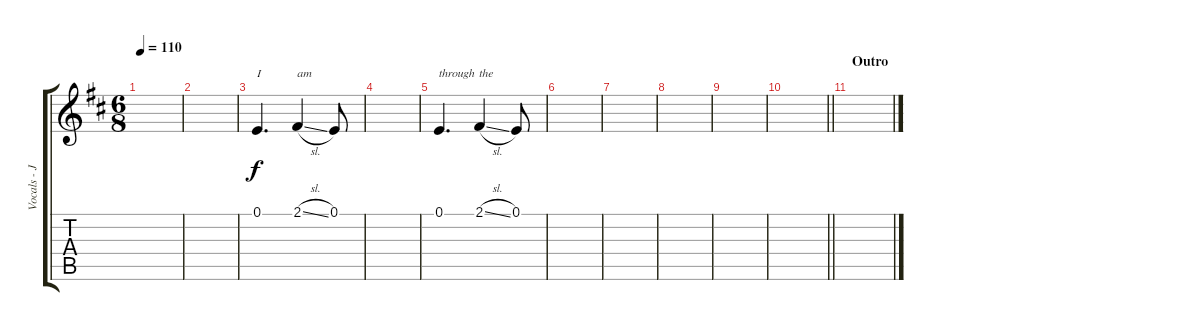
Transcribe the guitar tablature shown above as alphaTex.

\track ("Vocals - James Johnston" "Vocals - J") {instrument altosax}
\staff {score tabs}
\tuning (E4 B3 G3 D3 A2 E2) {hide}
\ts (6 8)
\tempo 110
\clef g2
\ks d
|
|
0.1.4{d txt "I"} 2.1{sl}.4{txt "am"} 0.1.8 |
|
0.1.4{d txt "through"} 2.1{sl}.4{txt "the"} 0.1.8 |
|
|
|
|
\barLineRight lightlight
|
\section ("" "Outro")
